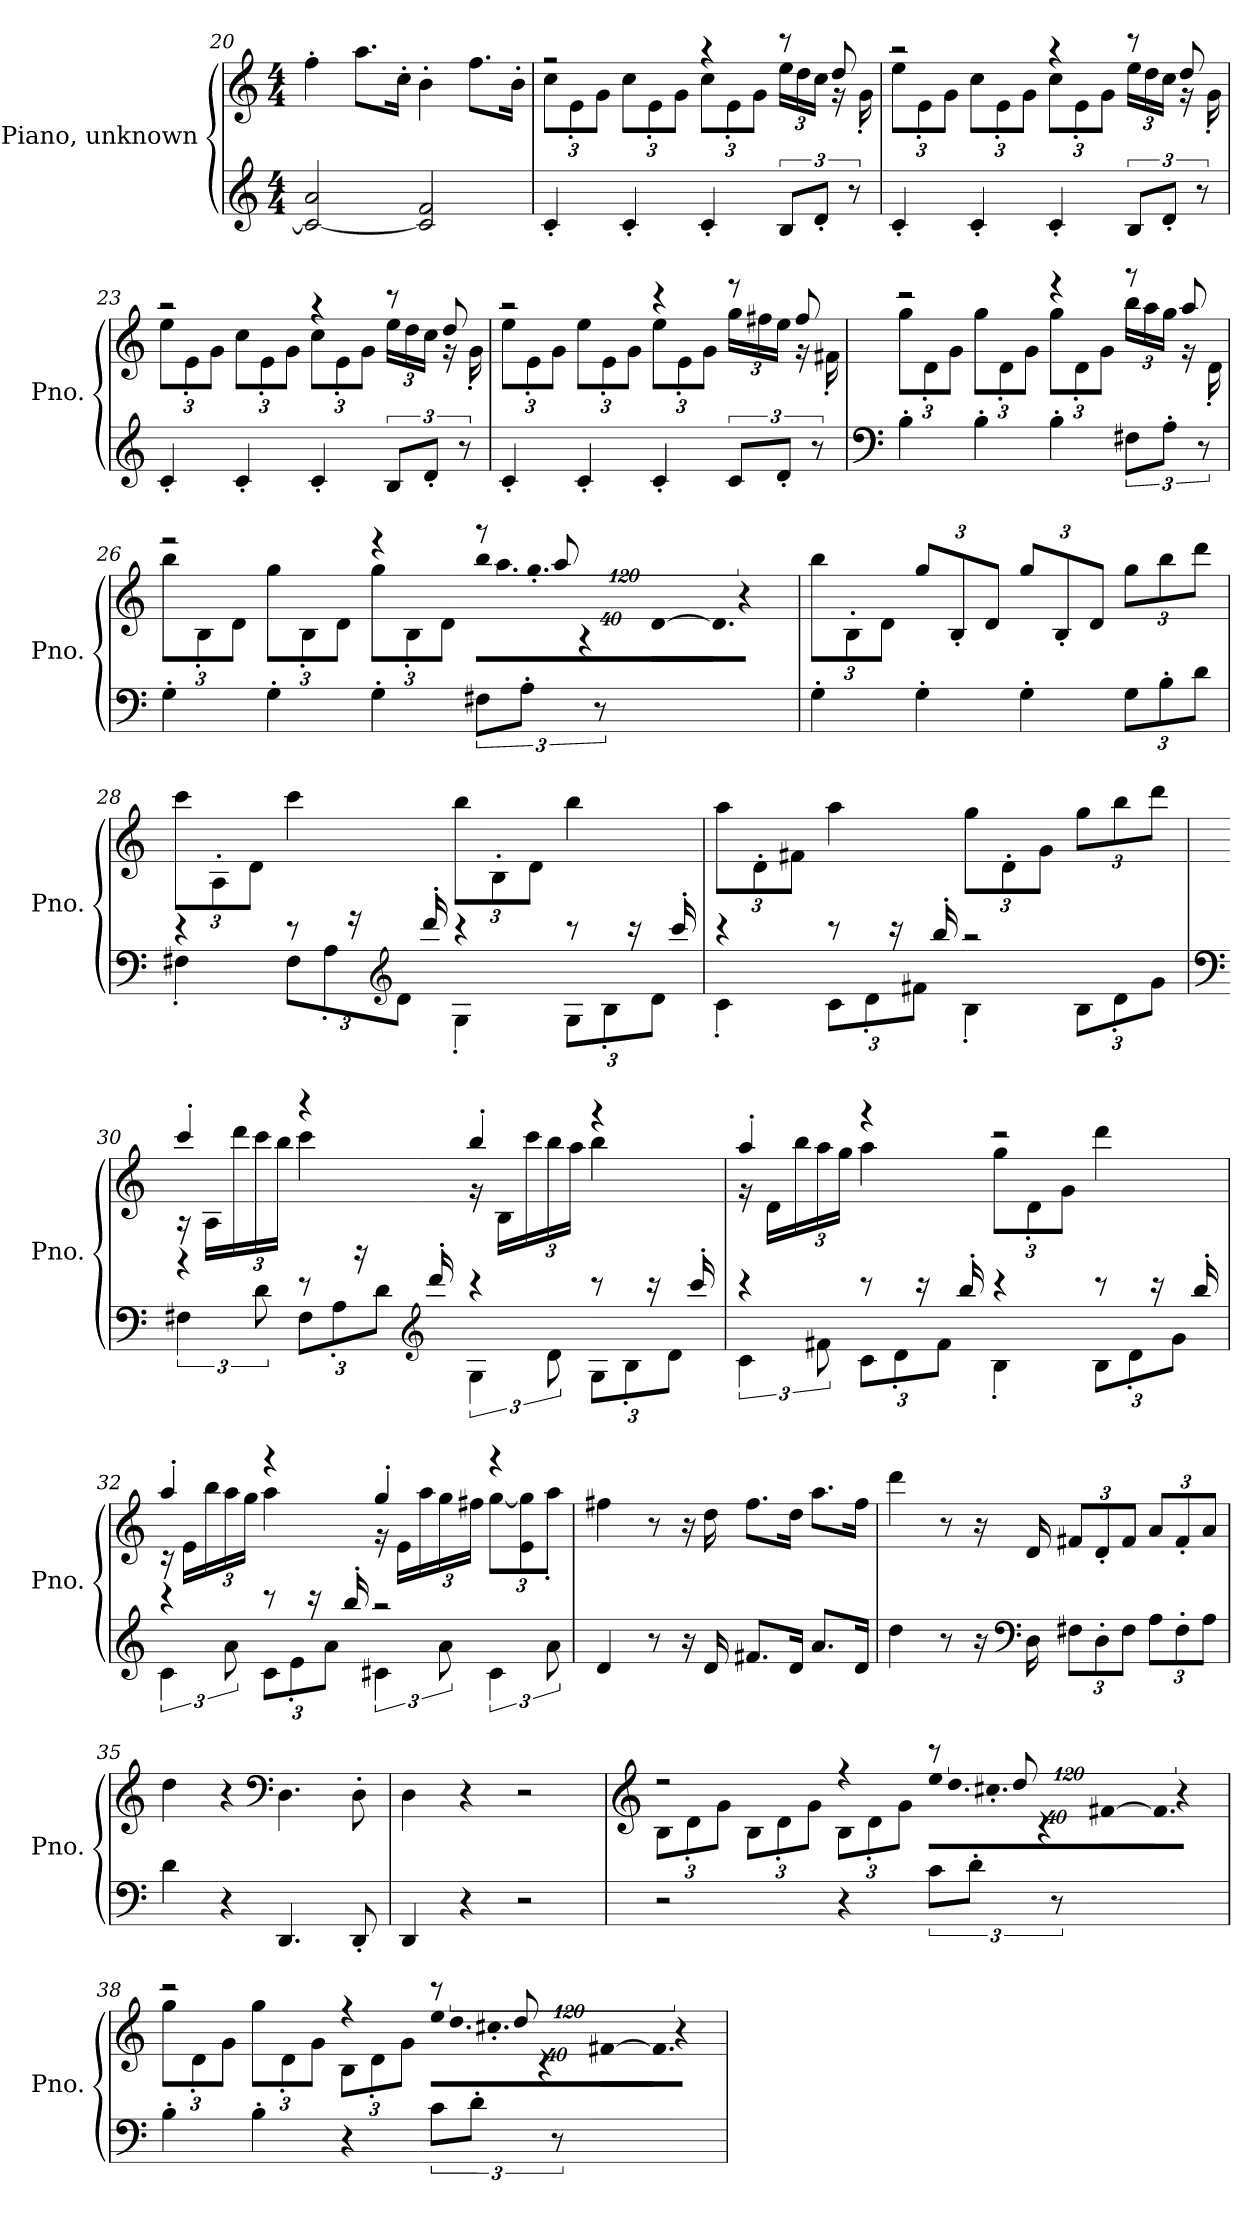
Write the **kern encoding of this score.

**kern	**kern
*part1	*part1
*staff2	*staff1
*I"Piano, unknown	*
*I'Pno.	*
*clefG2	*clefG2
*k[]	*k[]
*M4/4	*M4/4
=20	=20
2c/_ 2a/	4ff'\
.	8.aa\L
.	16cc'\Jk
2c/] 2f/	4b'\
.	8.ff\L
.	16b'\Jk
!!LO:LB:g=z
=21	=21
*	*^
*	*	*Xbrackettup
4c'/	2r	12cc\L
.	.	12e'\
.	.	12g\J
4c'/	.	12cc\L
.	.	12e'\
.	.	12g\J
4c'/	4r	12cc\L
.	.	12e'\
.	.	12g\J
12B/L	8r	24ee\LL
.	.	24dd\
12d'/J	.	24cc\JJ
.	8dd/	16r
12r	.	.
.	.	16g'\
=22	=22	=22
4c'/	2r	12ee\L
.	.	12e'\
.	.	12g\J
4c'/	.	12cc\L
.	.	12e'\
.	.	12g\J
4c'/	4r	12cc\L
.	.	12e'\
.	.	12g\J
12B/L	8r	24ee\LL
.	.	24dd\
12d'/J	.	24cc\JJ
.	8dd/	16r
12r	.	.
.	.	16g'\
=23	=23	=23
4c'/	2r	12ee\L
.	.	12e'\
.	.	12g\J
4c'/	.	12cc\L
.	.	12e'\
.	.	12g\J
4c'/	4r	12cc\L
.	.	12e'\
.	.	12g\J
12B/L	8r	24ee\LL
.	.	24dd\
12d'/J	.	24cc\JJ
.	8dd/	16r
12r	.	.
.	.	16g'\
!!LO:PB:g=z	!!
=24	=24	=24
4c'/	2r	12ee\L
.	.	12e'\
.	.	12g\J
4c'/	.	12ee\L
.	.	12e'\
.	.	12g\J
4c'/	4r	12ee\L
.	.	12e'\
.	.	12g\J
12c/L	8r	24gg\LL
.	.	24ff#X\
12d'/J	.	24ee\JJ
.	8ff#/	16r
12r	.	.
.	.	16f#X'\
=25	=25	=25
*clefF4	*	*
4B'\	2r	12gg\L
.	.	12d'\
.	.	12g\J
4B'\	.	12gg\L
.	.	12d'\
.	.	12g\J
4B'\	4r	12gg\L
.	.	12d'\
.	.	12g\J
12F#X\L	8r	24bb\LL
.	.	24aa\
12A'\J	.	24gg\JJ
.	8aa/	16r
12r	.	.
.	.	16d'\
!!LO:LB:g=z	!!
=26	=26	=26
4G'\	2r	12bb\L
.	.	12B'\
.	.	12d\J
4G'\	.	12gg\L
.	.	12B'\
.	.	12d\J
4G'\	4r	12gg\L
.	.	12B'\
.	.	12d\J
*	*	*brackettup
!	!	!LO:N:vis=32
12F#X\L	8r	640%23bb\LLL
!	!	!LO:N:vis=32.
.	.	1920%103aa\
12A'\J	.	.
!	!	!LO:N:vis=32.
.	.	1920%103gg'\JJJ
.	8aa/	.
!	!	!LO:N:vis=64
.	.	960%17r
!	!	!LO:N:vis=64
.	.	[960%17d\KLLL
12r	.	.
!	!	!LO:N:vis=32.
.	.	1920%103d\JJJ]
!	!	!LO:N:vis=64
.	.	960%17r
*	*v	*v
=27	=27
*	*Xbrackettup
4G'\	12bb\L
.	12B'\
.	12d\J
4G'\	12gg/L
.	12B'/
.	12d/J
4G'\	12gg/L
.	12B'/
.	12d/J
*Xbrackettup	*
12G\L	12gg\L
12B'\	12bb\
12d\J	12ddd\J
!!LO:LB:g=z
=28	=28
*^	*
4r	4F#X'\	12ccc\L
.	.	12A'\
.	.	12d\J
8r	12F#\L	4ccc\
.	12A'\	.
16r	.	.
*clefG2	*	*
.	12d\J	.
16ddd'/	.	.
4r	4G'\	12bb\L
.	.	12B'\
.	.	12d\J
8r	12G\L	4bb\
.	12B'\	.
16r	.	.
.	12d\J	.
16ccc'/	.	.
=29	=29	=29
4r	4c'\	12aa\L
.	.	12d'\
.	.	12f#X\J
8r	12c\L	4aa\
.	12d'\	.
16r	.	.
.	12f#X\J	.
16bb'/	.	.
2r	4B'\	12gg\L
.	.	12d'\
.	.	12g\J
.	12B\L	12gg\L
.	12d'\	12bb\
.	12g\J	12ddd\J
!!LO:LB:g=z
=30	=30	=30
*clefF4	*	*
*	*brackettup	*
*	*	*^
4r	6F#X\	4ccc'/	16r
.	.	.	16A\LL
.	.	.	24ddd\
.	12d\	.	24ccc\
.	.	.	24bb\JJ
*	*Xbrackettup	*	*
8r	12F#\L	4r	4ccc\
.	12A'\	.	.
16r	.	.	.
.	12d\J	.	.
*clefG2	*	*	*
16ddd'/	.	.	.
*	*brackettup	*	*
4r	6G\	4bb'/	16r
.	.	.	16B\LL
.	.	.	24ccc\
.	12d\	.	24bb\
.	.	.	24aa\JJ
*	*Xbrackettup	*	*
8r	12G\L	4r	4bb\
.	12B'\	.	.
16r	.	.	.
.	12d\J	.	.
16ccc'/	.	.	.
=31	=31	=31	=31
*	*brackettup	*	*
4r	6c\	4aa'/	16r
.	.	.	16d\LL
.	.	.	24bb\
.	12f#X\	.	24aa\
.	.	.	24gg\JJ
*	*Xbrackettup	*	*
8r	12c\L	4r	4aa\
.	12d'\	.	.
16r	.	.	.
.	12f#\J	.	.
16bb'/	.	.	.
4r	4B'\	2r	12gg\L
.	.	.	12d'\
.	.	.	12g\J
8r	12B\L	.	4ddd\
.	12d'\	.	.
16r	.	.	.
.	12g\J	.	.
16bb'/	.	.	.
!!LO:LB:g=z	!!
=32	=32	=32	=32
*	*brackettup	*	*
4r	6c\	4aa'/	16r
.	.	.	16e\LL
.	.	.	24bb\
.	12a\	.	24aa\
.	.	.	24gg\JJ
*	*Xbrackettup	*	*
8r	12c\L	4r	4aa\
.	12e'\	.	.
16r	.	.	.
.	12a\J	.	.
16bb'/	.	.	.
*	*brackettup	*	*
2r	6c#X\	4gg'/	16r
.	.	.	16e\LL
.	.	.	24aa\
.	12a\	.	24gg\
.	.	.	24ff#X\JJ
.	6c#\	4r	[12gg\L
.	.	.	12e\ 12gg\]
.	12a\	.	12aa'\J
*v	*v	*	*
*	*v	*v
=33	=33
4d/	4ff#X\
8r	8r
16r	16r
16d/	16dd\
8.f#X/L	8.ff#\L
16d/Jk	16dd\Jk
8.a/L	8.aa\L
16d/Jk	16ff#\Jk
=34	=34
4dd\	4ddd\
8r	8r
16r	16r
*clefF4	*
16D\	16d/
*Xbrackettup	*
12F#X\L	12f#X/L
12D'\	12d'/
12F#\J	12f#/J
12A\L	12a/L
12F#'\	12f#'/
12A\J	12a/J
!!LO:LB:g=z
=35	=35
4d\	4dd\
4r	4r
*	*clefF4
4.DD/	4.D\
8DD'/	8D'\
=36	=36
4DD/	4D\
4r	4r
2r	2r
=37	=37
*	*clefG2
*	*^
2r	2r	12B\L
.	.	12d'\
.	.	12g\J
.	.	12B\L
.	.	12d'\
.	.	12g\J
4r	4r	12B\L
.	.	12d'\
.	.	12g\J
*brackettup	*	*brackettup
!	!	!LO:N:vis=32
12c\L	8r	640%23ee\LLL
!	!	!LO:N:vis=32.
.	.	1920%103dd\
12d'\J	.	.
!	!	!LO:N:vis=32.
.	.	1920%103cc#X'\JJJ
.	8dd/	.
!	!	!LO:N:vis=64
.	.	960%17r
!	!	!LO:N:vis=64
.	.	[960%17f#X\KLLL
12r	.	.
!	!	!LO:N:vis=32.
.	.	1920%103f#\JJJ]
!	!	!LO:N:vis=64
.	.	960%17r
!!LO:PB:g=z	!!
=38	=38	=38
*	*	*Xbrackettup
4B'\	2r	12gg\L
.	.	12d'\
.	.	12g\J
4B'\	.	12gg\L
.	.	12d'\
.	.	12g\J
4r	4r	12B\L
.	.	12d'\
.	.	12g\J
*	*	*brackettup
!	!	!LO:N:vis=32
12c\L	8r	640%23ee\LLL
!	!	!LO:N:vis=32.
.	.	1920%103dd\
12d'\J	.	.
!	!	!LO:N:vis=32.
.	.	1920%103cc#X'\JJJ
.	8dd/	.
!	!	!LO:N:vis=64
.	.	960%17r
!	!	!LO:N:vis=64
.	.	[960%17f#X\KLLL
12r	.	.
!	!	!LO:N:vis=32.
.	.	1920%103f#\JJJ]
!	!	!LO:N:vis=64
.	.	960%17r
*	*v	*v
=	=
*-	*-
